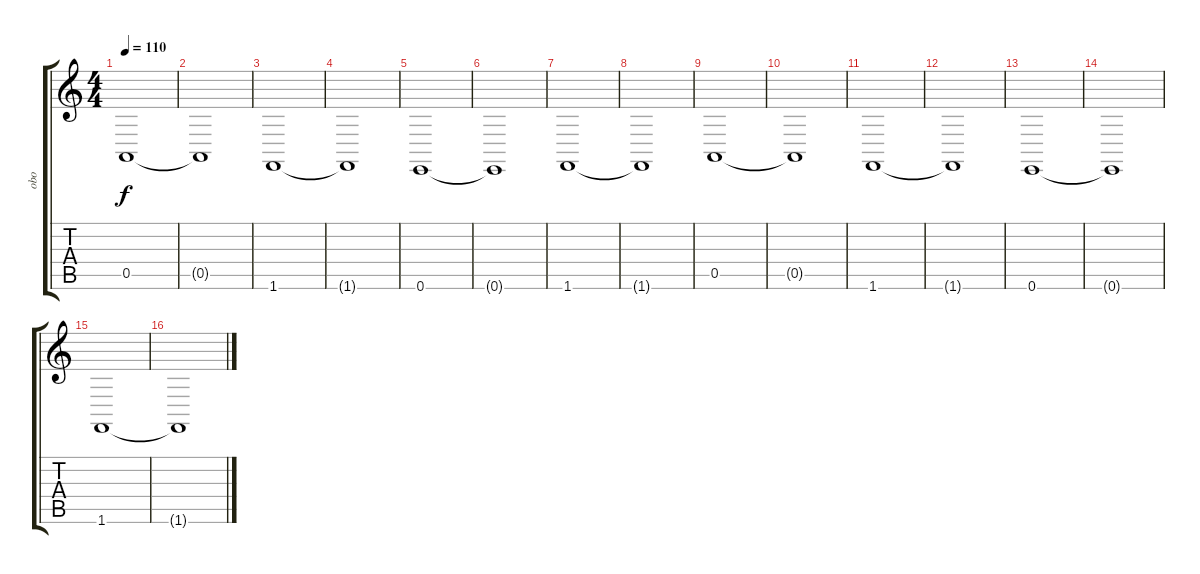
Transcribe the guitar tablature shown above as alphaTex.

\track ("obo" "obo") {instrument oboe}
\staff {score tabs}
\tuning (E4 B3 G3 D3 A2 E2) {hide}
\ts (4 4)
\tempo 110
\clef g2
\ks c
0.5.1{dy f} |
0.5{t}.1 |
1.6.1 |
1.6{t}.1 |
0.6.1 |
0.6{t}.1 |
1.6.1 |
1.6{t}.1 |
0.5.1 |
0.5{t}.1 |
1.6.1 |
1.6{t}.1 |
0.6.1 |
0.6{t}.1 |
1.6.1 |
1.6{t}.1
